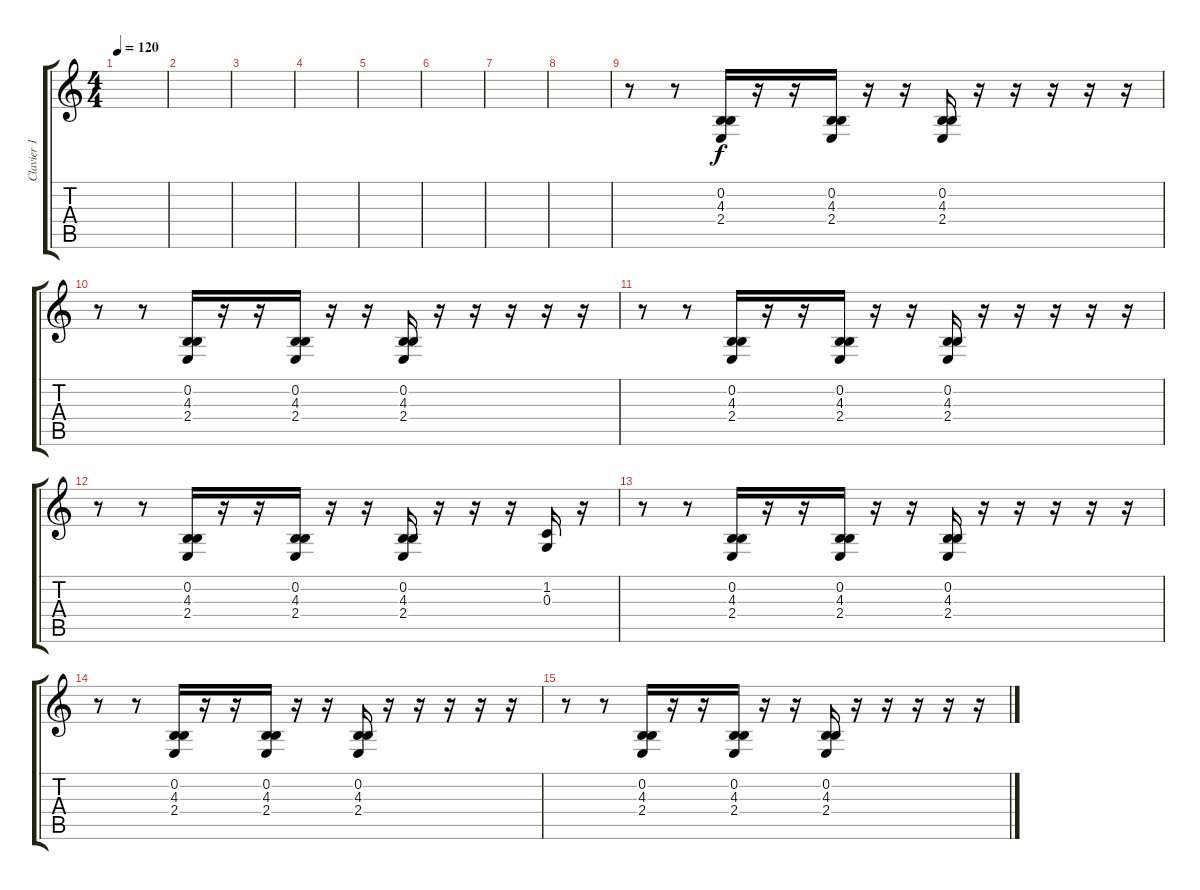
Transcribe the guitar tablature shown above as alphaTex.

\track ("Clavier 1" "Clavier 1") {instrument voiceoohs}
\staff {score tabs}
\tuning (E4 B3 G3 D3 A2 E2) {hide}
\ts (4 4)
\tempo 120
\clef g2
\ks c
|
|
|
|
|
|
|
|
r.8 r.8 (0.2 4.3 2.4).16 r.16 r.16 (0.2 4.3 2.4).16 r.16 r.16 (0.2 4.3 2.4).16 r.16 r.16 r.16 r.16 r.16 |
r.8 r.8 (0.2 4.3 2.4).16 r.16 r.16 (0.2 4.3 2.4).16 r.16 r.16 (0.2 4.3 2.4).16 r.16 r.16 r.16 r.16 r.16 |
r.8 r.8 (0.2 4.3 2.4).16 r.16 r.16 (0.2 4.3 2.4).16 r.16 r.16 (0.2 4.3 2.4).16 r.16 r.16 r.16 r.16 r.16 |
r.8 r.8 (0.2 4.3 2.4).16 r.16 r.16 (0.2 4.3 2.4).16 r.16 r.16 (0.2 4.3 2.4).16 r.16 r.16 r.16 (1.2 0.3).16 r.16 |
r.8 r.8 (0.2 4.3 2.4).16 r.16 r.16 (0.2 4.3 2.4).16 r.16 r.16 (0.2 4.3 2.4).16 r.16 r.16 r.16 r.16 r.16 |
r.8 r.8 (0.2 4.3 2.4).16 r.16 r.16 (0.2 4.3 2.4).16 r.16 r.16 (0.2 4.3 2.4).16 r.16 r.16 r.16 r.16 r.16 |
r.8 r.8 (0.2 4.3 2.4).16 r.16 r.16 (0.2 4.3 2.4).16 r.16 r.16 (0.2 4.3 2.4).16 r.16 r.16 r.16 r.16 r.16
